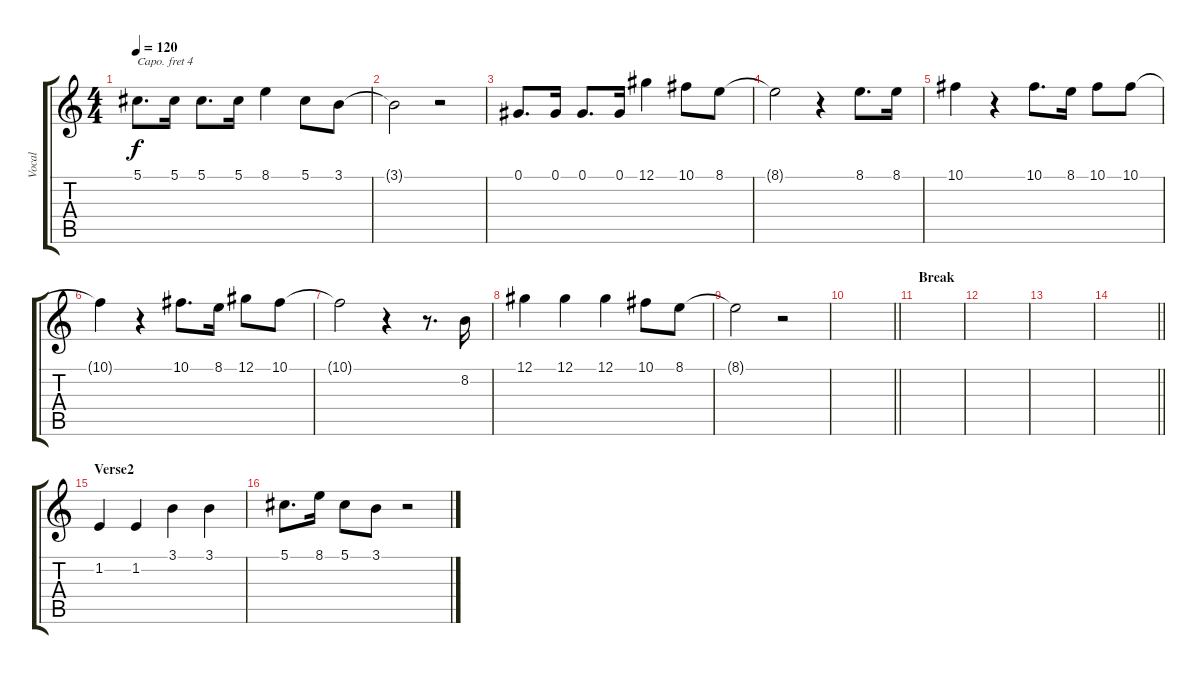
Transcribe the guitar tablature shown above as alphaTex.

\track ("Vocal" "Vocal") {instrument harmonica}
\staff {score tabs}
\capo 4
\tuning (E4 B3 G3 D3 A2 E2) {hide}
\ts (4 4)
\tempo 120
\clef g2
\ks c
5.1.8{d dy f} 5.1.16 5.1.8{d} 5.1.16 8.1.4 5.1.8 3.1.8 |
3.1{t}.2 r.2 |
0.1.8{d} 0.1.16 0.1.8{d} 0.1.16 12.1.4 10.1.8 8.1.8 |
8.1{t}.2 r.4 8.1.8{d} 8.1.16 |
10.1.4 r.4 10.1.8{d} 8.1.16 10.1.8 10.1.8 |
10.1{t}.4 r.4 10.1.8{d} 8.1.16 12.1.8 10.1.8 |
10.1{t}.2 r.4 r.8{d} 8.2.16 |
12.1.4 12.1.4 12.1.4 10.1.8 8.1.8 |
8.1{t}.2 r.2 |
\barLineRight lightlight
|
\section ("" "Break")
|
|
|
\barLineRight lightlight
|
\section ("" "Verse2")
1.2.4 1.2.4 3.1.4 3.1.4 |
5.1.8{d} 8.1.16 5.1.8 3.1.8 r.2
